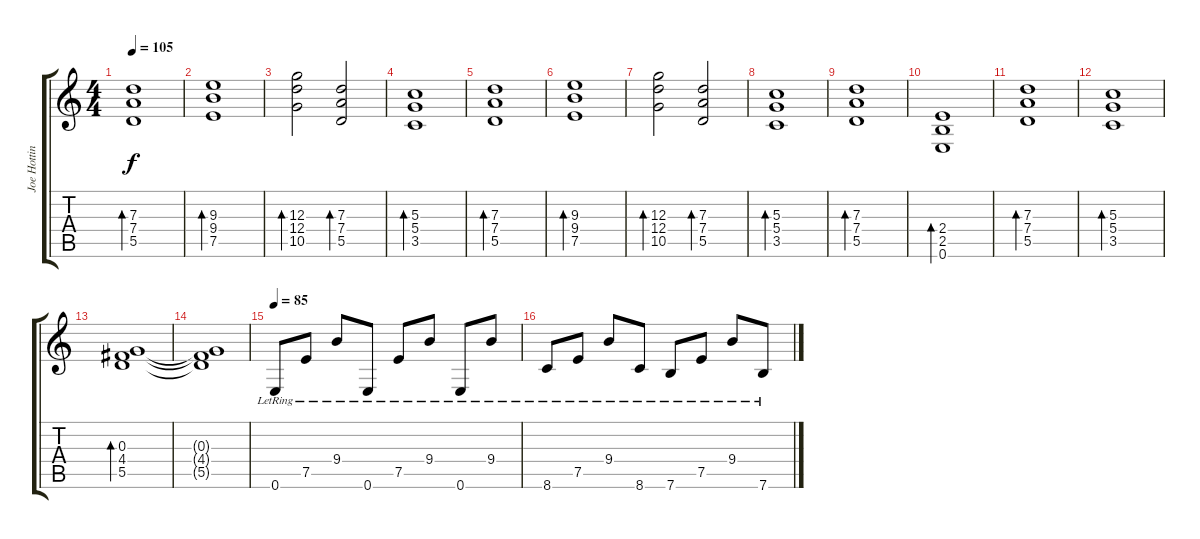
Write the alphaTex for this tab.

\track ("Joe Hottinger" "Joe Hottin") {instrument electricguitarclean}
\staff {score tabs}
\tuning (E4 B3 G3 D3 A2 E2) {hide}
\ts (4 4)
\tempo 105
\clef g2
\ks c
(7.3 7.4 5.5).1{bd 60 dy f} |
(9.3 9.4 7.5).1{bd 60} |
(12.3 12.4 10.5).2{bd 60} (7.3 7.4 5.5).2{bd 60} |
(5.3 5.4 3.5).1{bd 60} |
(7.3 7.4 5.5).1{bd 60} |
(9.3 9.4 7.5).1{bd 60} |
(12.3 12.4 10.5).2{bd 60} (7.3 7.4 5.5).2{bd 60} |
(5.3 5.4 3.5).1{bd 60} |
(7.3 7.4 5.5).1{bd 60} |
(2.4 2.5 0.6).1{bd 60} |
(7.3 7.4 5.5).1{bd 60} |
(5.3 5.4 3.5).1{bd 60} |
(0.3 4.4 5.5).1{bd 240 volume 6} |
(0.3{t} 4.4{t} 5.5{t}).1 |
\tempo 85
0.6{lr}.8{volume 13 instrument electricguitarclean} 7.5{lr}.8 9.4{lr}.8 0.6{lr}.8 7.5{lr}.8 9.4{lr}.8 0.6{lr}.8 9.4{lr}.8 |
8.6{lr}.8 7.5{lr}.8 9.4{lr}.8 8.6{lr}.8 7.6{lr}.8 7.5{lr}.8 9.4{lr}.8 7.6{lr}.8
